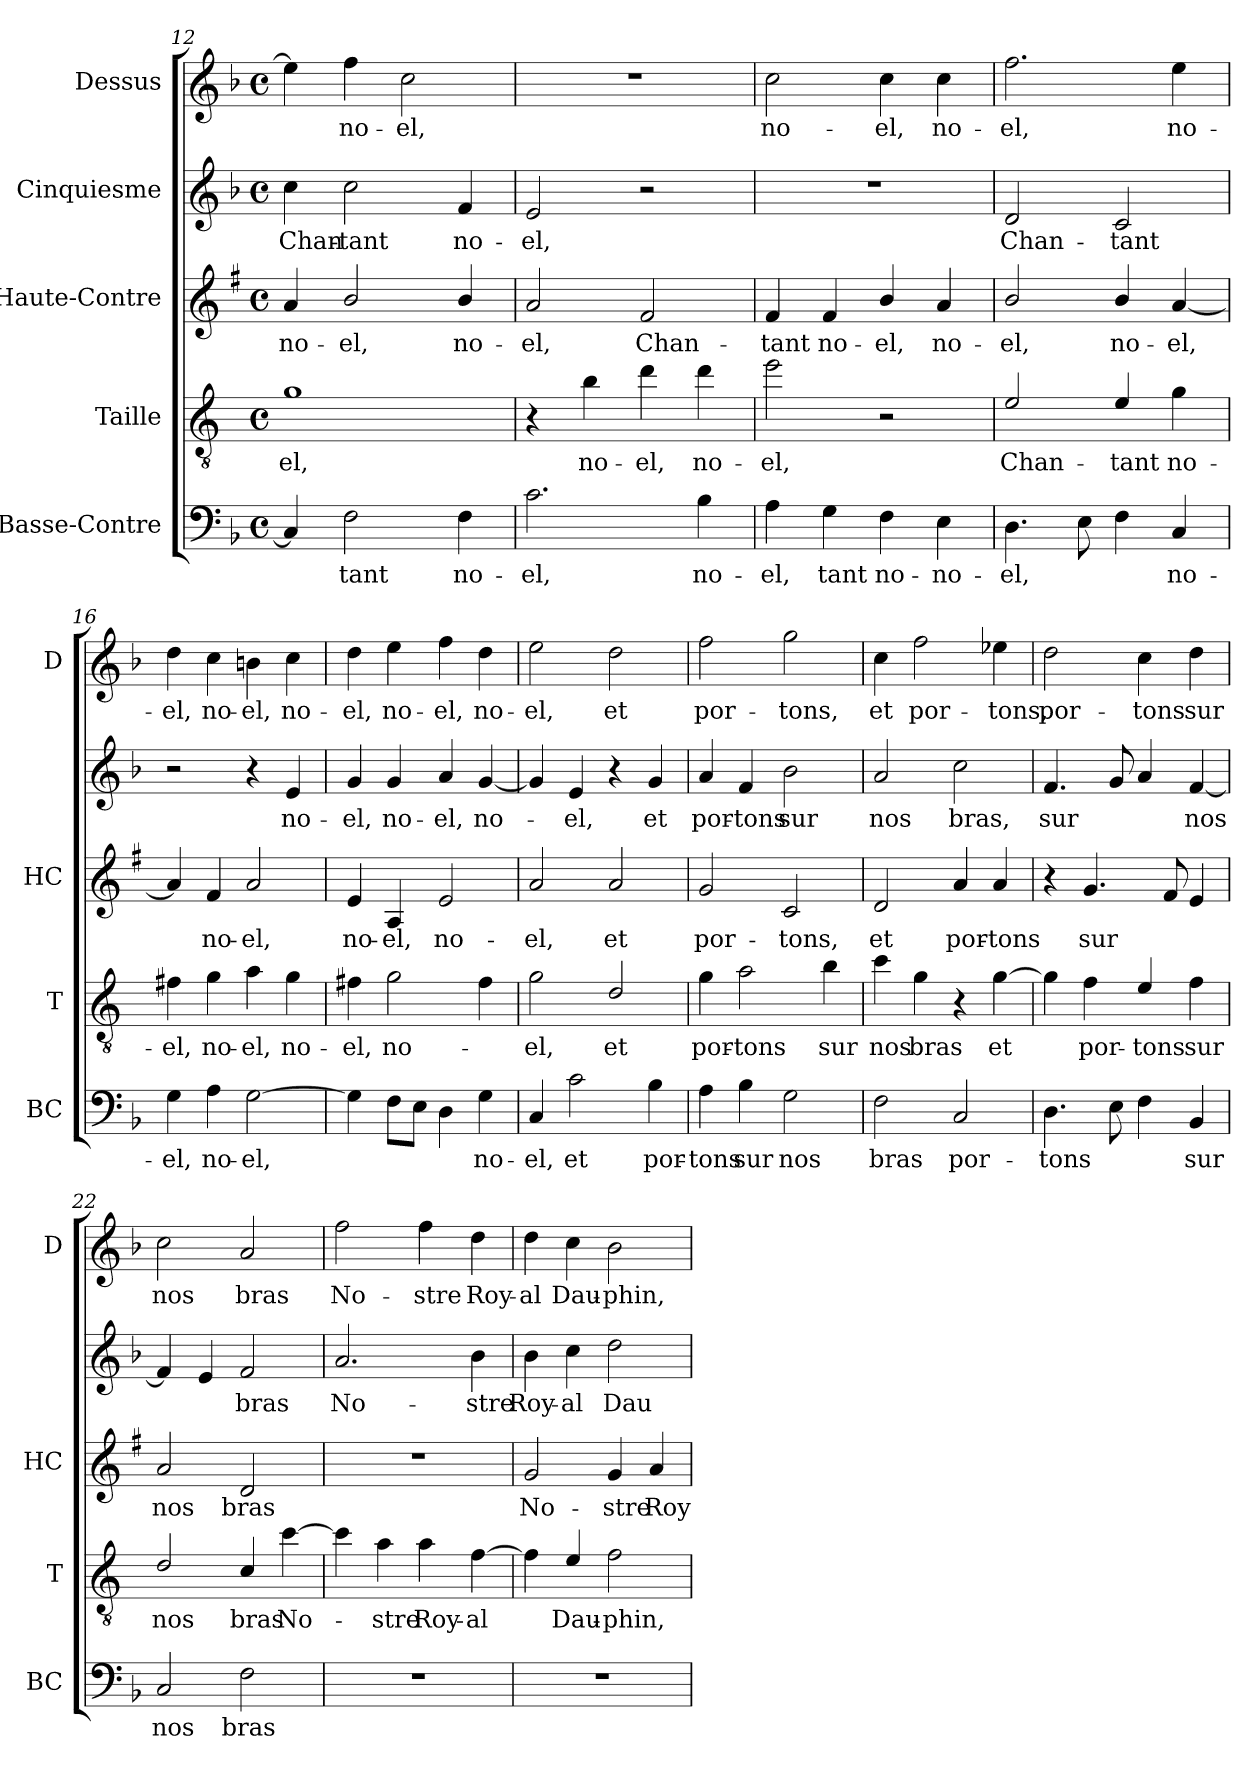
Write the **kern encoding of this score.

**kern	**text	**kern	**text	**kern	**text	**kern	**text	**kern	**text
*part5	*part5	*part4	*part4	*part3	*part3	*part2	*part2	*part1	*part1
*staff5	*staff5	*staff4	*staff4	*staff3	*staff3	*staff2	*staff2	*staff1	*staff1
*I"Basse-Contre	*	*I"Taille	*	*I"Haute-Contre	*	*I"Cinquiesme	*	*I"Dessus	*
*I'BC	*	*I'T	*	*I'HC	*	*	*	*I'D	*
*clefF4	*	*clefGv2	*	*clefG2	*	*clefG2	*	*clefG2	*
*	*	*ITrd4c7	*	*ITrd1c2	*	*	*	*	*
*k[b-]	*	*k[b-]	*	*k[b-]	*	*k[b-]	*	*k[b-]	*
*F:	*	*F:	*	*F:	*	*F:	*	*F:	*
*M4/4	*	*M4/4	*	*M4/4	*	*M4/4	*	*M4/4	*
*met(c)	*	*met(c)	*	*met(c)	*	*met(c)	*	*met(c)	*
=12	=12	=12	=12	=12	=12	=12	=12	=12	=12
!	!	!	!LO:LY:b	!	!LO:LY:b	!	!LO:LY:b	!	!
4C/]	.	1c	-el,	4g/	no-	4cc\	Chan-	4ee\]	.
!	!LO:LY:b	!	!	!	!LO:LY:b	!	!LO:LY:b	!	!LO:LY:b
2F\	-tant	.	.	2a/	-el,	2cc\	-tant	4ff\	no-
!	!	!	!	!	!	!	!	!	!LO:LY:b
.	.	.	.	.	.	.	.	2cc\	-el,
!	!LO:LY:b	!	!	!	!LO:LY:b	!	!LO:LY:b	!	!
4F\	no-	.	.	4a/	no-	4f/	no-	.	.
=13	=13	=13	=13	=13	=13	=13	=13	=13	=13
!	!LO:LY:b	!	!	!	!LO:LY:b	!	!LO:LY:b	!	!
2.c\	-el,	4r	.	2g/	-el,	2e/	-el,	1r	.
!	!	!	!LO:LY:b	!	!	!	!	!	!
.	.	4e\	no-	.	.	.	.	.	.
!	!	!	!LO:LY:b	!	!LO:LY:b	!	!	!	!
.	.	4g\	-el,	2e/	Chan-	2r	.	.	.
!	!LO:LY:b	!	!LO:LY:b	!	!	!	!	!	!
4B-\	no-	4g\	no-	.	.	.	.	.	.
=14	=14	=14	=14	=14	=14	=14	=14	=14	=14
!	!LO:LY:b	!	!LO:LY:b	!	!LO:LY:b	!	!	!	!LO:LY:b
4A\	-el,	2a\	-el,	4e/	-tant	1r	.	2cc\	no-
!	!LO:LY:b	!	!	!	!LO:LY:b	!	!	!	!
4G\	tant	.	.	4e/	no-	.	.	.	.
!	!LO:LY:b	!	!	!	!LO:LY:b	!	!	!	!LO:LY:b
4F\	no-	2r	.	4a/	-el,	.	.	4cc\	-el,
!	!LO:LY:b	!	!	!	!LO:LY:b	!	!	!	!LO:LY:b
4E\	-no-	.	.	4g/	no-	.	.	4cc\	no-
=15	=15	=15	=15	=15	=15	=15	=15	=15	=15
!	!LO:LY:b	!	!LO:LY:b	!	!LO:LY:b	!	!LO:LY:b	!	!LO:LY:b
4.D\	-el,	2A/	Chan-	2a/	-el,	2d/	Chan-	2.ff\	-el,
8E\	.	.	.	.	.	.	.	.	.
!	!	!	!LO:LY:b	!	!LO:LY:b	!	!LO:LY:b	!	!
4F\	.	4A/	-tant	4a/	no-	2c/	-tant	.	.
!	!LO:LY:b	!	!LO:LY:b	!	!LO:LY:b	!	!	!	!LO:LY:b
4C/	no-	4c\	no-	[4g/	-el,	.	.	4ee\	no-
!!LO:LB:g=z
=16	=16	=16	=16	=16	=16	=16	=16	=16	=16
!	!LO:LY:b	!	!LO:LY:b	!	!	!	!	!	!LO:LY:b
4G\	-el,	4Bn\	-el,	4g/]	.	2r	.	4dd\	-el,
!	!LO:LY:b	!	!LO:LY:b	!	!LO:LY:b	!	!	!	!LO:LY:b
4A\	no-	4c\	no-	4e/	no-	.	.	4cc\	no-
!	!LO:LY:b	!	!LO:LY:b	!	!LO:LY:b	!	!	!	!LO:LY:b
[2G\	-el,	4d\	-el,	2g/	-el,	4r	.	4bn\	-el,
!	!	!	!LO:LY:b	!	!	!	!LO:LY:b	!	!LO:LY:b
.	.	4c\	no-	.	.	4e/	no-	4cc\	no-
=17	=17	=17	=17	=17	=17	=17	=17	=17	=17
!	!	!	!LO:LY:b	!	!LO:LY:b	!	!LO:LY:b	!	!LO:LY:b
4G\]	.	4Bn\	-el,	4d/	no-	4g/	-el,	4dd\	-el,
!	!	!	!LO:LY:b	!	!LO:LY:b	!	!LO:LY:b	!	!LO:LY:b
8F\L	.	2c\	no-	4G/	-el,	4g/	no-	4ee\	no-
8E\J	.	.	.	.	.	.	.	.	.
!	!	!	!	!	!LO:LY:b	!	!LO:LY:b	!	!LO:LY:b
4D\	.	.	.	2d/	no-	4a/	-el,	4ff\	-el,
!	!LO:LY:b	!	!	!	!	!	!LO:LY:b	!	!LO:LY:b
4G\	no-	4B\	.	.	.	[4g/	no-	4dd\	no-
=18	=18	=18	=18	=18	=18	=18	=18	=18	=18
!	!LO:LY:b	!	!LO:LY:b	!	!LO:LY:b	!	!	!	!LO:LY:b
4C/	-el,	2c\	-el,	2g/	-el,	4g/]	.	2ee\	-el,
!	!LO:LY:b	!	!	!	!	!	!LO:LY:b	!	!
2c\	et	.	.	.	.	4e/	-el,	.	.
!	!	!	!LO:LY:b	!	!LO:LY:b	!	!	!	!LO:LY:b
.	.	2G/	et	2g/	et	4r	.	2dd\	et
!	!LO:LY:b	!	!	!	!	!	!LO:LY:b	!	!
4B-\	por-	.	.	.	.	4g/	et	.	.
=19	=19	=19	=19	=19	=19	=19	=19	=19	=19
!	!LO:LY:b	!	!LO:LY:b	!	!LO:LY:b	!	!LO:LY:b	!	!LO:LY:b
4A\	-tons	4c\	por-	2f/	por-	4a/	por-	2ff\	por-
!	!LO:LY:b	!	!LO:LY:b	!	!	!	!LO:LY:b	!	!
4B-\	sur	2d\	-tons	.	.	4f/	-tons	.	.
!	!LO:LY:b	!	!	!	!LO:LY:b	!	!LO:LY:b	!	!LO:LY:b
2G\	nos	.	.	2B-/	-tons,	2b-\	sur	2gg\	-tons,
!	!	!	!LO:LY:b	!	!	!	!	!	!
.	.	4e\	sur	.	.	.	.	.	.
=20	=20	=20	=20	=20	=20	=20	=20	=20	=20
!	!LO:LY:b	!	!LO:LY:b	!	!LO:LY:b	!	!LO:LY:b	!	!LO:LY:b
2F\	bras	4f\	nos	2c/	et	2a/	nos	4cc\	et
!	!	!	!LO:LY:b	!	!	!	!	!	!LO:LY:b
.	.	4c\	bras	.	.	.	.	2ff\	por-
!	!LO:LY:b	!	!	!	!LO:LY:b	!	!LO:LY:b	!	!
2C/	por-	4r	.	4g/	por-	2cc\	bras,	.	.
!	!	!	!LO:LY:b	!	!LO:LY:b	!	!	!	!LO:LY:b
.	.	[4c\	et	4g/	-tons	.	.	4ee-X\	-tons,
=21	=21	=21	=21	=21	=21	=21	=21	=21	=21
!	!LO:LY:b	!	!	!	!	!	!LO:LY:b	!	!LO:LY:b
4.D\	-tons	4c\]	.	4r	.	4.f/	sur	2dd\	por-
!	!	!	!LO:LY:b	!	!LO:LY:b	!	!	!	!
.	.	4B-\	por-	4.f/	sur	.	.	.	.
8E\	.	.	.	.	.	8g/	.	.	.
!	!	!	!LO:LY:b	!	!	!	!	!	!LO:LY:b
4F\	.	4A/	-tons	.	.	4a/	.	4cc\	-tons
.	.	.	.	8e/	.	.	.	.	.
!	!LO:LY:b	!	!LO:LY:b	!	!	!	!LO:LY:b	!	!LO:LY:b
4BB-/	sur	4B-\	sur	4d/	.	[4f/	nos	4dd\	sur
=22	=22	=22	=22	=22	=22	=22	=22	=22	=22
!	!LO:LY:b	!	!LO:LY:b	!	!LO:LY:b	!	!	!	!LO:LY:b
2C/	nos	2G/	nos	2g/	nos	4f/]	.	2cc\	nos
.	.	.	.	.	.	4e/	.	.	.
!	!LO:LY:b	!	!LO:LY:b	!	!LO:LY:b	!	!LO:LY:b	!	!LO:LY:b
2F\	bras	4F/	bras	2c/	bras	2f/	bras	2a/	bras
!	!	!	!LO:LY:b	!	!	!	!	!	!
.	.	[4f\	No-	.	.	.	.	.	.
!!LO:PB:g=z
=23	=23	=23	=23	=23	=23	=23	=23	=23	=23
!	!	!	!	!	!	!	!LO:LY:b	!	!LO:LY:b
1r	.	4f\]	.	1r	.	2.a/	No-	2ff\	No-
!	!	!	!LO:LY:b	!	!	!	!	!	!
.	.	4d\	-stre	.	.	.	.	.	.
!	!	!	!LO:LY:b	!	!	!	!	!	!LO:LY:b
.	.	4d\	Roy-	.	.	.	.	4ff\	-stre
!	!	!	!LO:LY:b	!	!	!	!LO:LY:b	!	!LO:LY:b
.	.	[4B-\	-al	.	.	4b-\	-stre	4dd\	Roy-
=24	=24	=24	=24	=24	=24	=24	=24	=24	=24
!	!	!	!	!	!LO:LY:b	!	!LO:LY:b	!	!LO:LY:b
1r	.	4B-\]	.	2f/	No-	4b-\	Roy-	4dd\	-al
!	!	!	!LO:LY:b	!	!	!	!LO:LY:b	!	!LO:LY:b
.	.	4A/	Dau-	.	.	4cc\	-al	4cc\	Dau-
!	!	!	!LO:LY:b	!	!LO:LY:b	!	!LO:LY:b	!	!LO:LY:b
.	.	2B-\	-phin,	4f/	-stre	2dd\	Dau-	2b-\	-phin,
!	!	!	!	!	!LO:LY:b	!	!	!	!
.	.	.	.	4g/	Roy-	.	.	.	.
=	=	=	=	=	=	=	=	=	=
*-	*-	*-	*-	*-	*-	*-	*-	*-	*-
